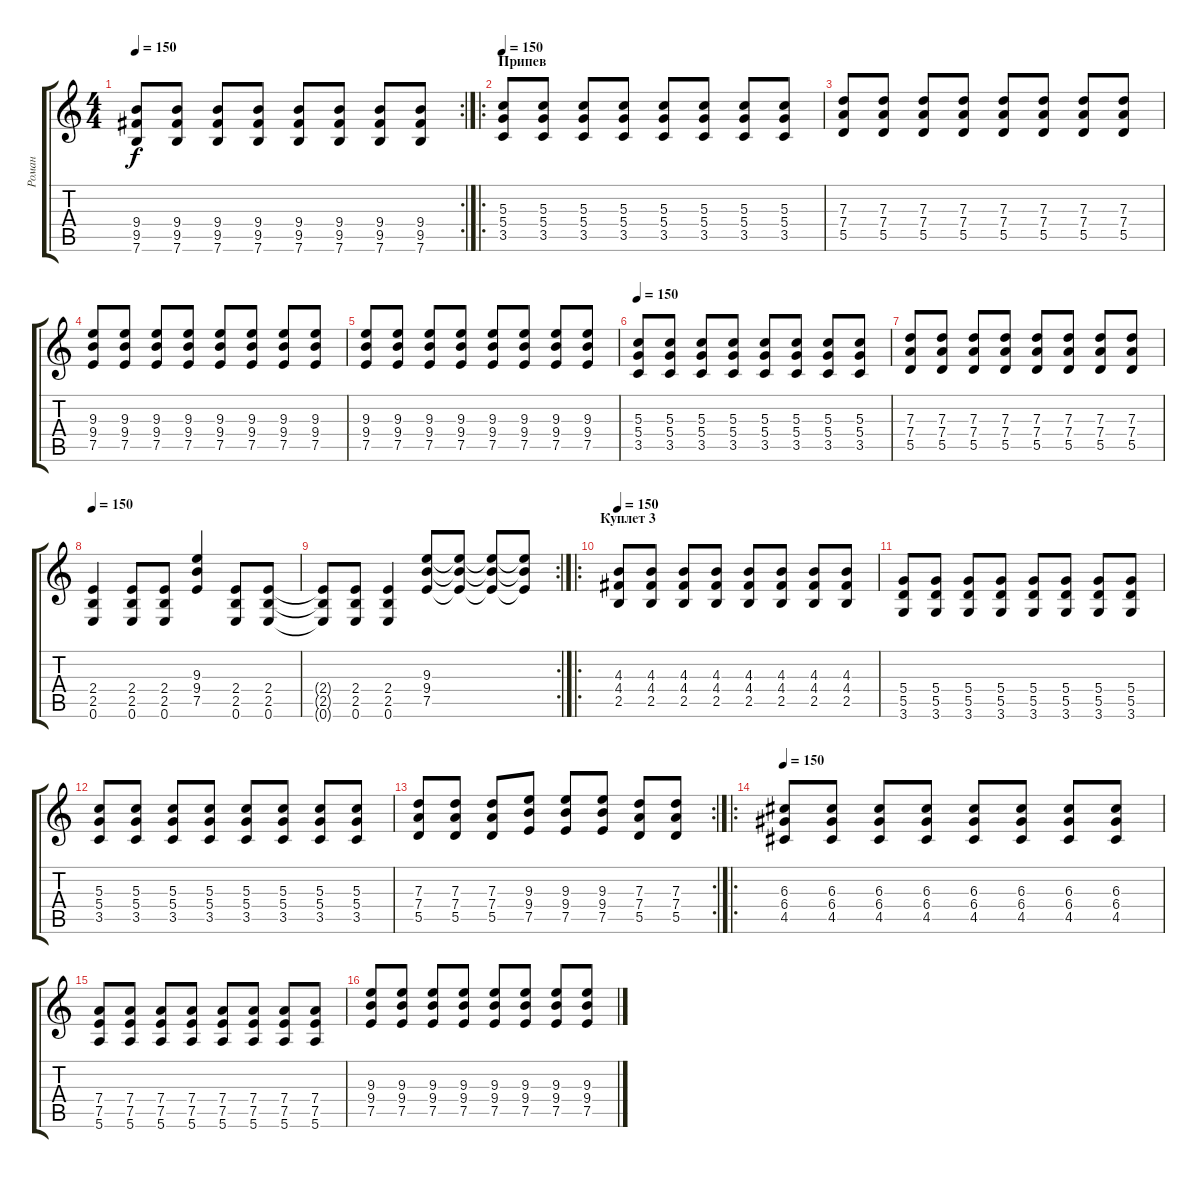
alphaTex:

\track ("Роман" "Роман") {instrument acousticguitarsteel}
\staff {score tabs}
\tuning (E4 B3 G3 D3 A2 E2) {hide}
\rc 2
\ts (4 4)
\tempo 150
\clef g2
\ks c
(9.4 9.5 7.6).8{dy f} (9.4 9.5 7.6).8 (9.4 9.5 7.6).8 (9.4 9.5 7.6).8 (9.4 9.5 7.6).8 (9.4 9.5 7.6).8 (9.4 9.5 7.6).8 (9.4 9.5 7.6).8 |
\ro
\section ("" "Припев")
\tempo 150
(5.3 5.4 3.5).8{instrument distortionguitar} (5.3 5.4 3.5).8 (5.3 5.4 3.5).8 (5.3 5.4 3.5).8 (5.3 5.4 3.5).8 (5.3 5.4 3.5).8 (5.3 5.4 3.5).8 (5.3 5.4 3.5).8 |
(7.3 7.4 5.5).8 (7.3 7.4 5.5).8 (7.3 7.4 5.5).8 (7.3 7.4 5.5).8 (7.3 7.4 5.5).8 (7.3 7.4 5.5).8 (7.3 7.4 5.5).8 (7.3 7.4 5.5).8 |
(9.3 9.4 7.5).8 (9.3 9.4 7.5).8 (9.3 9.4 7.5).8 (9.3 9.4 7.5).8 (9.3 9.4 7.5).8 (9.3 9.4 7.5).8 (9.3 9.4 7.5).8 (9.3 9.4 7.5).8 |
(9.3 9.4 7.5).8 (9.3 9.4 7.5).8 (9.3 9.4 7.5).8 (9.3 9.4 7.5).8 (9.3 9.4 7.5).8 (9.3 9.4 7.5).8 (9.3 9.4 7.5).8 (9.3 9.4 7.5).8 |
\tempo 150
(5.3 5.4 3.5).8{instrument distortionguitar} (5.3 5.4 3.5).8 (5.3 5.4 3.5).8 (5.3 5.4 3.5).8 (5.3 5.4 3.5).8 (5.3 5.4 3.5).8 (5.3 5.4 3.5).8 (5.3 5.4 3.5).8 |
(7.3 7.4 5.5).8 (7.3 7.4 5.5).8 (7.3 7.4 5.5).8 (7.3 7.4 5.5).8 (7.3 7.4 5.5).8 (7.3 7.4 5.5).8 (7.3 7.4 5.5).8 (7.3 7.4 5.5).8 |
\tempo 150
(2.4 2.5 0.6).4{instrument distortionguitar} (2.4 2.5 0.6).8 (2.4 2.5 0.6).8 (9.3 9.4 7.5).4 (2.4 2.5 0.6).8 (2.4 2.5 0.6).8 |
\rc 2
(2.4{t} 2.5{t} 0.6{t}).8 (2.4 2.5 0.6).8 (2.4 2.5 0.6).4 (9.3 9.4 7.5).8 (9.3{t} 9.4{t} 7.5{t}).8 (9.3{t} 9.4{t} 7.5{t}).8 (9.3{t} 9.4{t} 7.5{t}).8 |
\ro
\section ("" "Куплет 3")
\tempo 150
(4.3 4.4 2.5).8{instrument distortionguitar} (4.3 4.4 2.5).8 (4.3 4.4 2.5).8 (4.3 4.4 2.5).8 (4.3 4.4 2.5).8 (4.3 4.4 2.5).8 (4.3 4.4 2.5).8 (4.3 4.4 2.5).8 |
(5.4 5.5 3.6).8 (5.4 5.5 3.6).8 (5.4 5.5 3.6).8 (5.4 5.5 3.6).8 (5.4 5.5 3.6).8 (5.4 5.5 3.6).8 (5.4 5.5 3.6).8 (5.4 5.5 3.6).8 |
(5.3 5.4 3.5).8 (5.3 5.4 3.5).8 (5.3 5.4 3.5).8 (5.3 5.4 3.5).8 (5.3 5.4 3.5).8 (5.3 5.4 3.5).8 (5.3 5.4 3.5).8 (5.3 5.4 3.5).8 |
\rc 2
(7.3 7.4 5.5).8 (7.3 7.4 5.5).8 (7.3 7.4 5.5).8 (9.3 9.4 7.5).8 (9.3 9.4 7.5).8 (9.3 9.4 7.5).8 (7.3 7.4 5.5).8 (7.3 7.4 5.5).8 |
\ro
\tempo 150
(6.3 6.4 4.5).8{instrument distortionguitar} (6.3 6.4 4.5).8 (6.3 6.4 4.5).8 (6.3 6.4 4.5).8 (6.3 6.4 4.5).8 (6.3 6.4 4.5).8 (6.3 6.4 4.5).8 (6.3 6.4 4.5).8 |
(7.4 7.5 5.6).8 (7.4 7.5 5.6).8 (7.4 7.5 5.6).8 (7.4 7.5 5.6).8 (7.4 7.5 5.6).8 (7.4 7.5 5.6).8 (7.4 7.5 5.6).8 (7.4 7.5 5.6).8 |
(9.3 9.4 7.5).8 (9.3 9.4 7.5).8 (9.3 9.4 7.5).8 (9.3 9.4 7.5).8 (9.3 9.4 7.5).8 (9.3 9.4 7.5).8 (9.3 9.4 7.5).8 (9.3 9.4 7.5).8
